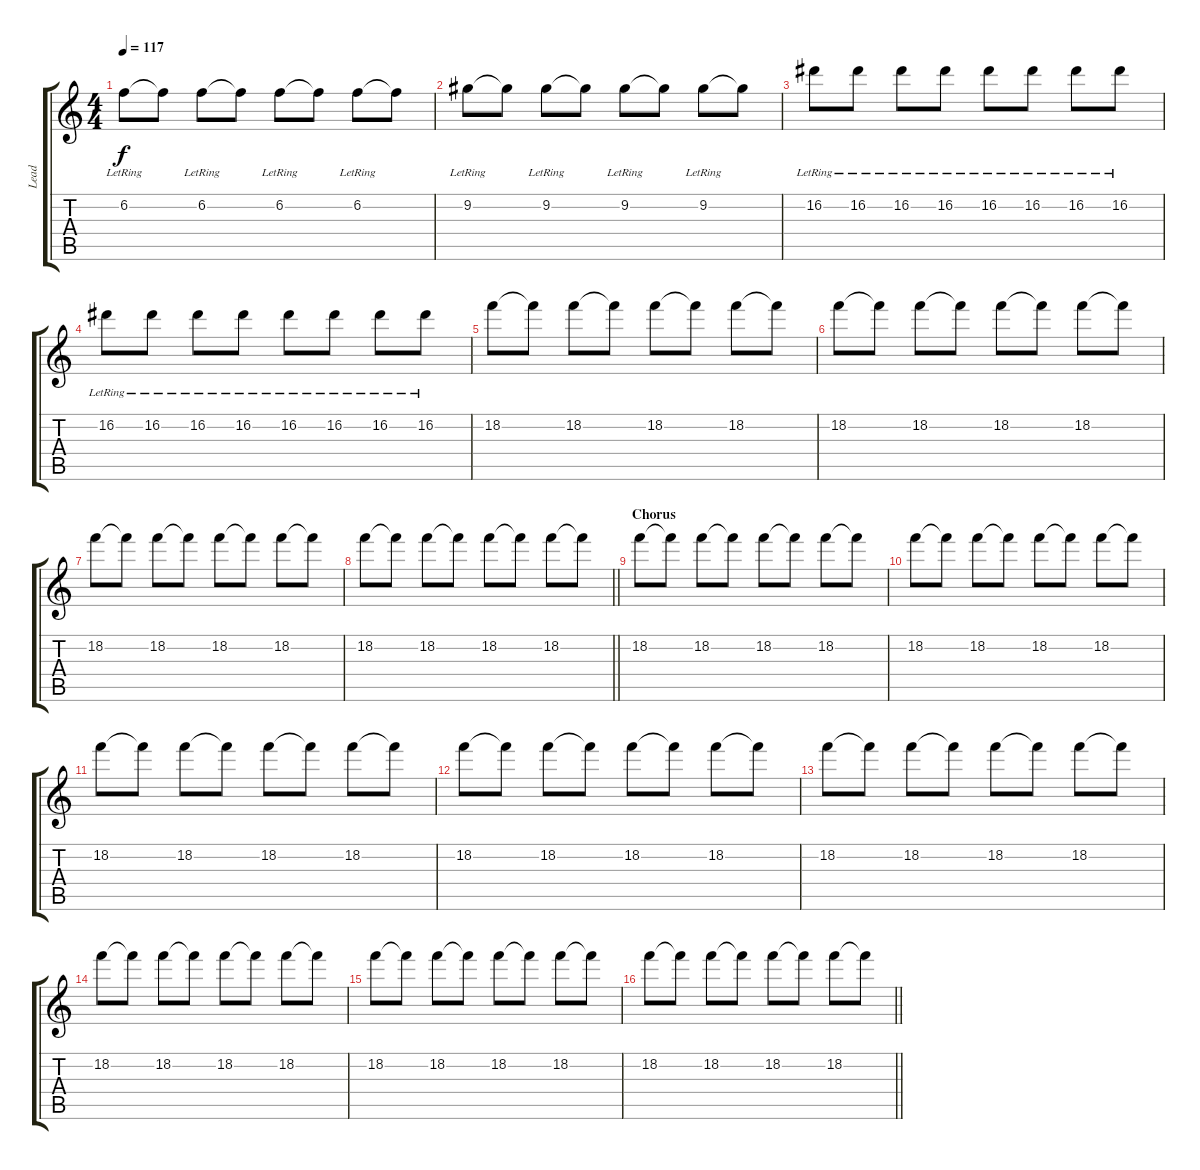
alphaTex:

\track ("Lead" "Lead") {instrument overdrivenguitar}
\staff {score tabs}
\tuning (E4 B3 G3 D3 A2 E2) {hide}
\ts (4 4)
\tempo 117
\clef g2
\ks c
6.2{lr}.8{dy f} 6.2{t}.8 6.2{lr}.8 6.2{t}.8 6.2{lr}.8 6.2{t}.8 6.2{lr}.8 6.2{t}.8 |
9.2{lr}.8 9.2{t}.8 9.2{lr}.8 9.2{t}.8 9.2{lr}.8 9.2{t}.8 9.2{lr}.8 9.2{t}.8 |
16.2{lr}.8 16.2{lr}.8 16.2{lr}.8 16.2{lr}.8 16.2{lr}.8 16.2{lr}.8 16.2{lr}.8 16.2{lr}.8 |
16.2{lr}.8 16.2{lr}.8 16.2{lr}.8 16.2{lr}.8 16.2{lr}.8 16.2{lr}.8 16.2{lr}.8 16.2{lr}.8 |
18.2.8 18.2{t}.8 18.2.8 18.2{t}.8 18.2.8 18.2{t}.8 18.2.8 18.2{t}.8 |
18.2.8 18.2{t}.8 18.2.8 18.2{t}.8 18.2.8 18.2{t}.8 18.2.8 18.2{t}.8 |
18.2.8 18.2{t}.8 18.2.8 18.2{t}.8 18.2.8 18.2{t}.8 18.2.8 18.2{t}.8 |
\barLineRight lightlight
18.2.8 18.2{t}.8 18.2.8 18.2{t}.8 18.2.8 18.2{t}.8 18.2.8 18.2{t}.8 |
\section ("" "Chorus")
18.2.8 18.2{t}.8 18.2.8 18.2{t}.8 18.2.8 18.2{t}.8 18.2.8 18.2{t}.8 |
18.2.8 18.2{t}.8 18.2.8 18.2{t}.8 18.2.8 18.2{t}.8 18.2.8 18.2{t}.8 |
18.2.8 18.2{t}.8 18.2.8 18.2{t}.8 18.2.8 18.2{t}.8 18.2.8 18.2{t}.8 |
18.2.8 18.2{t}.8 18.2.8 18.2{t}.8 18.2.8 18.2{t}.8 18.2.8 18.2{t}.8 |
18.2.8 18.2{t}.8 18.2.8 18.2{t}.8 18.2.8 18.2{t}.8 18.2.8 18.2{t}.8 |
18.2.8 18.2{t}.8 18.2.8 18.2{t}.8 18.2.8 18.2{t}.8 18.2.8 18.2{t}.8 |
18.2.8 18.2{t}.8 18.2.8 18.2{t}.8 18.2.8 18.2{t}.8 18.2.8 18.2{t}.8 |
\barLineRight lightlight
18.2.8 18.2{t}.8 18.2.8 18.2{t}.8 18.2.8 18.2{t}.8 18.2.8 18.2{t}.8
